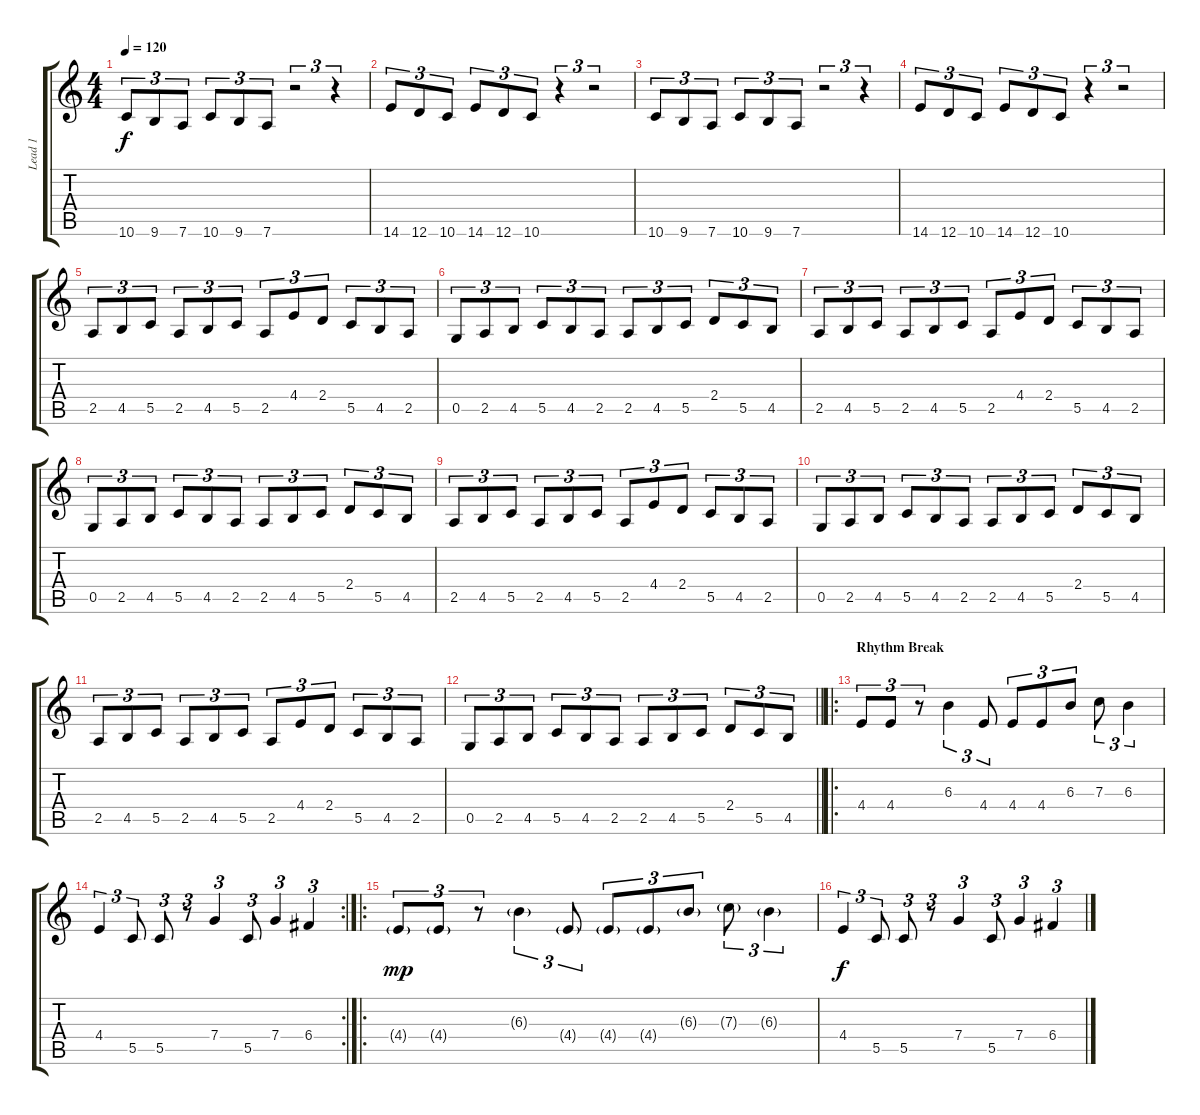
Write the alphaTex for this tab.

\track ("Lead 1" "Lead 1") {instrument distortionguitar}
\staff {score tabs}
\tuning (D4 A3 F3 C3 G2 D2) {hide}
\ts (4 4)
\tempo 120
\clef g2
\ks c
10.6.8{tu (3 2) dy f} 9.6.8{tu (3 2)} 7.6.8{tu (3 2)} 10.6.8{tu (3 2)} 9.6.8{tu (3 2)} 7.6.8{tu (3 2)} r.2{tu (3 2)} r.4{tu (3 2)} |
14.6.8{tu (3 2)} 12.6.8{tu (3 2)} 10.6.8{tu (3 2)} 14.6.8{tu (3 2)} 12.6.8{tu (3 2)} 10.6.8{tu (3 2)} r.4{tu (3 2)} r.2{tu (3 2)} |
10.6.8{tu (3 2)} 9.6.8{tu (3 2)} 7.6.8{tu (3 2)} 10.6.8{tu (3 2)} 9.6.8{tu (3 2)} 7.6.8{tu (3 2)} r.2{tu (3 2)} r.4{tu (3 2)} |
14.6.8{tu (3 2)} 12.6.8{tu (3 2)} 10.6.8{tu (3 2)} 14.6.8{tu (3 2)} 12.6.8{tu (3 2)} 10.6.8{tu (3 2)} r.4{tu (3 2)} r.2{tu (3 2)} |
2.5.8{tu (3 2)} 4.5.8{tu (3 2)} 5.5.8{tu (3 2)} 2.5.8{tu (3 2)} 4.5.8{tu (3 2)} 5.5.8{tu (3 2)} 2.5.8{tu (3 2)} 4.4.8{tu (3 2)} 2.4.8{tu (3 2)} 5.5.8{tu (3 2)} 4.5.8{tu (3 2)} 2.5.8{tu (3 2)} |
0.5.8{tu (3 2)} 2.5.8{tu (3 2)} 4.5.8{tu (3 2)} 5.5.8{tu (3 2)} 4.5.8{tu (3 2)} 2.5.8{tu (3 2)} 2.5.8{tu (3 2)} 4.5.8{tu (3 2)} 5.5.8{tu (3 2)} 2.4.8{tu (3 2)} 5.5.8{tu (3 2)} 4.5.8{tu (3 2)} |
2.5.8{tu (3 2)} 4.5.8{tu (3 2)} 5.5.8{tu (3 2)} 2.5.8{tu (3 2)} 4.5.8{tu (3 2)} 5.5.8{tu (3 2)} 2.5.8{tu (3 2)} 4.4.8{tu (3 2)} 2.4.8{tu (3 2)} 5.5.8{tu (3 2)} 4.5.8{tu (3 2)} 2.5.8{tu (3 2)} |
0.5.8{tu (3 2)} 2.5.8{tu (3 2)} 4.5.8{tu (3 2)} 5.5.8{tu (3 2)} 4.5.8{tu (3 2)} 2.5.8{tu (3 2)} 2.5.8{tu (3 2)} 4.5.8{tu (3 2)} 5.5.8{tu (3 2)} 2.4.8{tu (3 2)} 5.5.8{tu (3 2)} 4.5.8{tu (3 2)} |
2.5.8{tu (3 2)} 4.5.8{tu (3 2)} 5.5.8{tu (3 2)} 2.5.8{tu (3 2)} 4.5.8{tu (3 2)} 5.5.8{tu (3 2)} 2.5.8{tu (3 2)} 4.4.8{tu (3 2)} 2.4.8{tu (3 2)} 5.5.8{tu (3 2)} 4.5.8{tu (3 2)} 2.5.8{tu (3 2)} |
0.5.8{tu (3 2)} 2.5.8{tu (3 2)} 4.5.8{tu (3 2)} 5.5.8{tu (3 2)} 4.5.8{tu (3 2)} 2.5.8{tu (3 2)} 2.5.8{tu (3 2)} 4.5.8{tu (3 2)} 5.5.8{tu (3 2)} 2.4.8{tu (3 2)} 5.5.8{tu (3 2)} 4.5.8{tu (3 2)} |
2.5.8{tu (3 2)} 4.5.8{tu (3 2)} 5.5.8{tu (3 2)} 2.5.8{tu (3 2)} 4.5.8{tu (3 2)} 5.5.8{tu (3 2)} 2.5.8{tu (3 2)} 4.4.8{tu (3 2)} 2.4.8{tu (3 2)} 5.5.8{tu (3 2)} 4.5.8{tu (3 2)} 2.5.8{tu (3 2)} |
\barLineRight lightlight
0.5.8{tu (3 2)} 2.5.8{tu (3 2)} 4.5.8{tu (3 2)} 5.5.8{tu (3 2)} 4.5.8{tu (3 2)} 2.5.8{tu (3 2)} 2.5.8{tu (3 2)} 4.5.8{tu (3 2)} 5.5.8{tu (3 2)} 2.4.8{tu (3 2)} 5.5.8{tu (3 2)} 4.5.8{tu (3 2)} |
\ro
\section ("" "Rhythm Break")
4.4.8{tu (3 2)} 4.4.8{tu (3 2)} r.8{tu (3 2)} 6.3.4{tu (3 2)} 4.4.8{tu (3 2)} 4.4.8{tu (3 2)} 4.4.8{tu (3 2)} 6.3.8{tu (3 2)} 7.3.8{tu (3 2)} 6.3.4{tu (3 2)} |
\rc 2
4.4.4{tu (3 2)} 5.5.8{tu (3 2)} 5.5.8{tu (3 2)} r.8{tu (3 2)} 7.4.4{tu (3 2)} 5.5.8{tu (3 2)} 7.4.4{tu (3 2)} 6.4.4{tu (3 2)} |
\ro
4.4{g}.8{tu (3 2) dy mp} 4.4{g}.8{tu (3 2)} r.8{tu (3 2)} 6.3{g}.4{tu (3 2)} 4.4{g}.8{tu (3 2)} 4.4{g}.8{tu (3 2)} 4.4{g}.8{tu (3 2)} 6.3{g}.8{tu (3 2)} 7.3{g}.8{tu (3 2)} 6.3{g}.4{tu (3 2)} |
4.4.4{tu (3 2) dy f} 5.5.8{tu (3 2)} 5.5.8{tu (3 2)} r.8{tu (3 2)} 7.4.4{tu (3 2)} 5.5.8{tu (3 2)} 7.4.4{tu (3 2)} 6.4.4{tu (3 2)}
